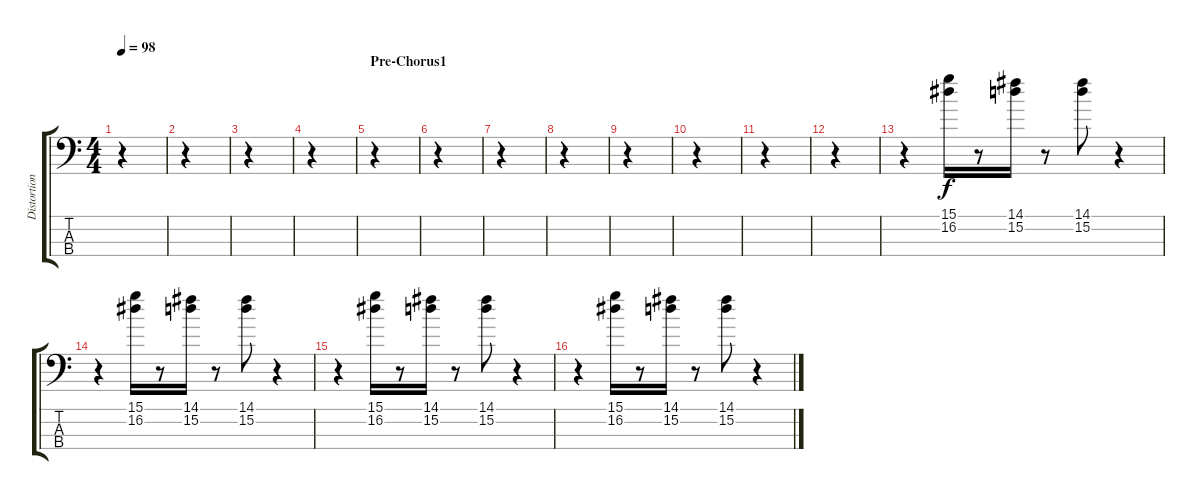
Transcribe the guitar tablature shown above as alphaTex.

\track ("Distortion Guitar2" "Distortion") {instrument distortionguitar}
\staff {score tabs}
\tuning (E3 B2 Gb2 Gb1) {hide}
\ts (4 4)
\tempo 98
\clef f4
\ks c
r.4{dy f} |
r.4 |
r.4 |
r.4 |
\section ("" "Pre-Chorus1")
r.4 |
r.4 |
r.4 |
r.4 |
r.4 |
r.4 |
r.4 |
r.4 |
r.4 (15.1 16.2).16 r.8 (14.1 15.2).16 r.8 (14.1 15.2).8 r.4 |
r.4 (15.1 16.2).16 r.8 (14.1 15.2).16 r.8 (14.1 15.2).8 r.4 |
r.4 (15.1 16.2).16 r.8 (14.1 15.2).16 r.8 (14.1 15.2).8 r.4 |
r.4 (15.1 16.2).16 r.8 (14.1 15.2).16 r.8 (14.1 15.2).8 r.4
